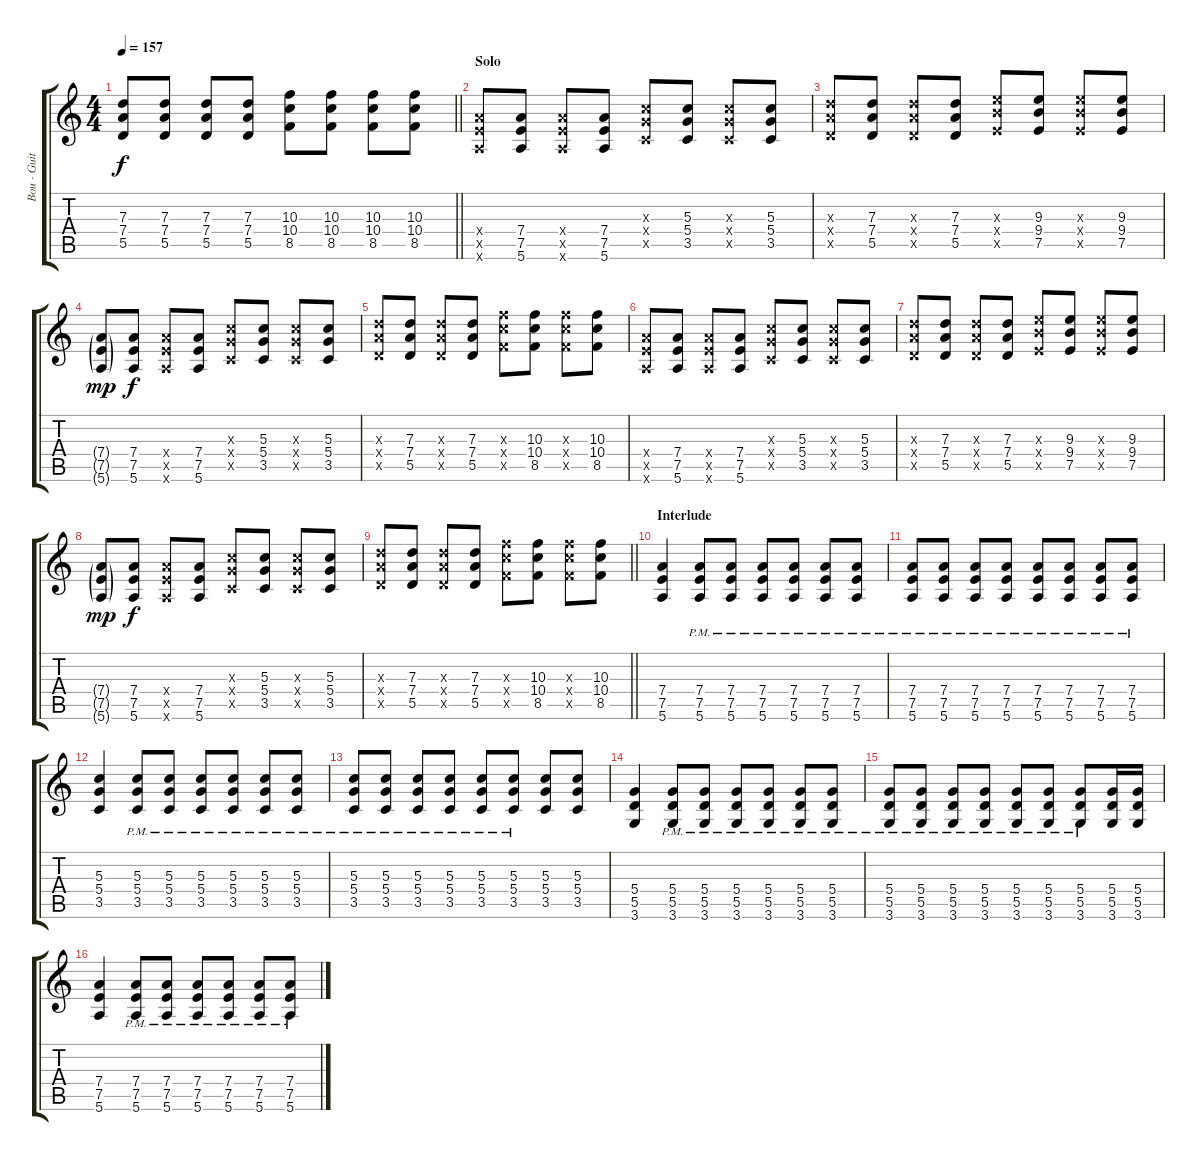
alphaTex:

\track ("Bou - Guitar 2" "Bou - Guit") {instrument distortionguitar}
\staff {score tabs}
\tuning (E4 B3 G3 D3 A2 E2) {hide}
\ts (4 4)
\tempo 157
\clef g2
\barLineRight lightlight
\ks c
(7.3 7.4 5.5).8{dy f} (7.3 7.4 5.5).8 (7.3 7.4 5.5).8 (7.3 7.4 5.5).8 (10.3 10.4 8.5).8 (10.3 10.4 8.5).8 (10.3 10.4 8.5).8 (10.3 10.4 8.5).8 |
\section ("" "Solo")
(7.4{x} 7.5{x} 5.6{x}).8 (7.4 7.5 5.6).8 (7.4{x} 7.5{x} 5.6{x}).8 (7.4 7.5 5.6).8 (5.3{x} 5.4{x} 3.5{x}).8 (5.3 5.4 3.5).8 (5.3{x} 5.4{x} 3.5{x}).8 (5.3 5.4 3.5).8 |
(7.3{x} 7.4{x} 5.5{x}).8 (7.3 7.4 5.5).8 (7.3{x} 7.4{x} 5.5{x}).8 (7.3 7.4 5.5).8 (9.3{x} 9.4{x} 7.5{x}).8 (9.3 9.4 7.5).8 (9.3{x} 9.4{x} 7.5{x}).8 (9.3 9.4 7.5).8 |
(7.4{g} 7.5{g} 5.6{g}).8{dy mp} (7.4 7.5 5.6).8{dy f} (7.4{x} 7.5{x} 5.6{x}).8 (7.4 7.5 5.6).8 (5.3{x} 5.4{x} 3.5{x}).8 (5.3 5.4 3.5).8 (5.3{x} 5.4{x} 3.5{x}).8 (5.3 5.4 3.5).8 |
(7.3{x} 7.4{x} 5.5{x}).8 (7.3 7.4 5.5).8 (7.3{x} 7.4{x} 5.5{x}).8 (7.3 7.4 5.5).8 (10.3{x} 10.4{x} 8.5{x}).8 (10.3 10.4 8.5).8 (10.3{x} 10.4{x} 8.5{x}).8 (10.3 10.4 8.5).8 |
(7.4{x} 7.5{x} 5.6{x}).8 (7.4 7.5 5.6).8 (7.4{x} 7.5{x} 5.6{x}).8 (7.4 7.5 5.6).8 (5.3{x} 5.4{x} 3.5{x}).8 (5.3 5.4 3.5).8 (5.3{x} 5.4{x} 3.5{x}).8 (5.3 5.4 3.5).8 |
(7.3{x} 7.4{x} 5.5{x}).8 (7.3 7.4 5.5).8 (7.3{x} 7.4{x} 5.5{x}).8 (7.3 7.4 5.5).8 (9.3{x} 9.4{x} 7.5{x}).8 (9.3 9.4 7.5).8 (9.3{x} 9.4{x} 7.5{x}).8 (9.3 9.4 7.5).8 |
(7.4{g} 7.5{g} 5.6{g}).8{dy mp} (7.4 7.5 5.6).8{dy f} (7.4{x} 7.5{x} 5.6{x}).8 (7.4 7.5 5.6).8 (5.3{x} 5.4{x} 3.5{x}).8 (5.3 5.4 3.5).8 (5.3{x} 5.4{x} 3.5{x}).8 (5.3 5.4 3.5).8 |
\barLineRight lightlight
(7.3{x} 7.4{x} 5.5{x}).8 (7.3 7.4 5.5).8 (7.3{x} 7.4{x} 5.5{x}).8 (7.3 7.4 5.5).8 (10.3{x} 10.4{x} 8.5{x}).8 (10.3 10.4 8.5).8 (10.3{x} 10.4{x} 8.5{x}).8 (10.3 10.4 8.5).8 |
\section ("" "Interlude")
(7.4 7.5 5.6).4 (7.4{pm} 7.5{pm} 5.6{pm}).8 (7.4{pm} 7.5{pm} 5.6{pm}).8 (7.4{pm} 7.5{pm} 5.6{pm}).8 (7.4{pm} 7.5{pm} 5.6{pm}).8 (7.4{pm} 7.5{pm} 5.6{pm}).8 (7.4{pm} 7.5{pm} 5.6{pm}).8 |
(7.4{pm} 7.5{pm} 5.6{pm}).8 (7.4{pm} 7.5{pm} 5.6{pm}).8 (7.4{pm} 7.5{pm} 5.6{pm}).8 (7.4{pm} 7.5{pm} 5.6{pm}).8 (7.4{pm} 7.5{pm} 5.6{pm}).8 (7.4{pm} 7.5{pm} 5.6{pm}).8 (7.4{pm} 7.5{pm} 5.6{pm}).8 (7.4{pm} 7.5{pm} 5.6{pm}).8 |
(5.3 5.4 3.5).4 (5.3{pm} 5.4{pm} 3.5{pm}).8 (5.3{pm} 5.4{pm} 3.5{pm}).8 (5.3{pm} 5.4{pm} 3.5{pm}).8 (5.3{pm} 5.4{pm} 3.5{pm}).8 (5.3{pm} 5.4{pm} 3.5{pm}).8 (5.3{pm} 5.4{pm} 3.5{pm}).8 |
(5.3{pm} 5.4{pm} 3.5{pm}).8 (5.3{pm} 5.4{pm} 3.5{pm}).8 (5.3{pm} 5.4{pm} 3.5{pm}).8 (5.3{pm} 5.4{pm} 3.5{pm}).8 (5.3{pm} 5.4{pm} 3.5{pm}).8 (5.3{pm} 5.4{pm} 3.5{pm}).8 (5.3 5.4 3.5).8 (5.3 5.4 3.5).8 |
(5.4 5.5 3.6).4 (5.4{pm} 5.5{pm} 3.6{pm}).8 (5.4{pm} 5.5{pm} 3.6{pm}).8 (5.4{pm} 5.5{pm} 3.6{pm}).8 (5.4{pm} 5.5{pm} 3.6{pm}).8 (5.4{pm} 5.5{pm} 3.6{pm}).8 (5.4{pm} 5.5{pm} 3.6{pm}).8 |
(5.4{pm} 5.5{pm} 3.6{pm}).8 (5.4{pm} 5.5{pm} 3.6{pm}).8 (5.4{pm} 5.5{pm} 3.6{pm}).8 (5.4{pm} 5.5{pm} 3.6{pm}).8 (5.4{pm} 5.5{pm} 3.6{pm}).8 (5.4{pm} 5.5{pm} 3.6{pm}).8 (5.4{pm} 5.5{pm} 3.6{pm}).8 (5.4 5.5 3.6).16 (5.4 5.5 3.6).16 |
(7.4 7.5 5.6).4 (7.4{pm} 7.5{pm} 5.6{pm}).8 (7.4{pm} 7.5{pm} 5.6{pm}).8 (7.4{pm} 7.5{pm} 5.6{pm}).8 (7.4{pm} 7.5{pm} 5.6{pm}).8 (7.4{pm} 7.5{pm} 5.6{pm}).8 (7.4{pm} 7.5{pm} 5.6{pm}).8
